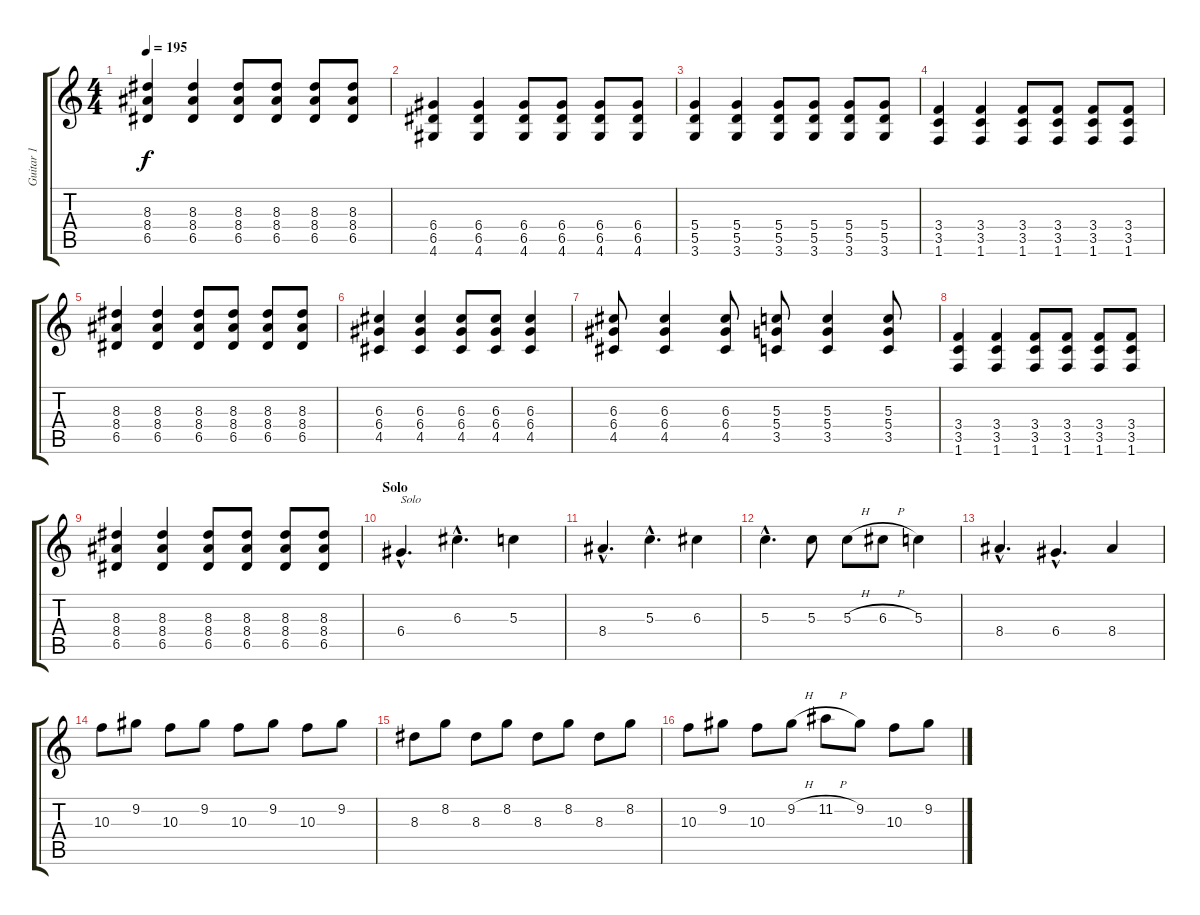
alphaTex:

\track ("Guitar 1" "Guitar 1") {instrument distortionguitar}
\staff {score tabs}
\tuning (E4 B3 G3 D3 A2 E2) {hide}
\ts (4 4)
\tempo 195
\clef g2
\ks c
(8.3 8.4 6.5).4{dy f} (8.3 8.4 6.5).4 (8.3 8.4 6.5).8 (8.3 8.4 6.5).8 (8.3 8.4 6.5).8 (8.3 8.4 6.5).8 |
(6.4 6.5 4.6).4 (6.4 6.5 4.6).4 (6.4 6.5 4.6).8 (6.4 6.5 4.6).8 (6.4 6.5 4.6).8 (6.4 6.5 4.6).8 |
(5.4 5.5 3.6).4 (5.4 5.5 3.6).4 (5.4 5.5 3.6).8 (5.4 5.5 3.6).8 (5.4 5.5 3.6).8 (5.4 5.5 3.6).8 |
(3.4 3.5 1.6).4 (3.4 3.5 1.6).4 (3.4 3.5 1.6).8 (3.4 3.5 1.6).8 (3.4 3.5 1.6).8 (3.4 3.5 1.6).8 |
(8.3 8.4 6.5).4 (8.3 8.4 6.5).4 (8.3 8.4 6.5).8 (8.3 8.4 6.5).8 (8.3 8.4 6.5).8 (8.3 8.4 6.5).8 |
(6.3 6.4 4.5).4 (6.3 6.4 4.5).4 (6.3 6.4 4.5).8 (6.3 6.4 4.5).8 (6.3 6.4 4.5).4 |
(6.3 6.4 4.5).8 (6.3 6.4 4.5).4 (6.3 6.4 4.5).8 (5.3 5.4 3.5).8 (5.3 5.4 3.5).4 (5.3 5.4 3.5).8 |
(3.4 3.5 1.6).4 (3.4 3.5 1.6).4 (3.4 3.5 1.6).8 (3.4 3.5 1.6).8 (3.4 3.5 1.6).8 (3.4 3.5 1.6).8 |
(8.3 8.4 6.5).4 (8.3 8.4 6.5).4 (8.3 8.4 6.5).8 (8.3 8.4 6.5).8 (8.3 8.4 6.5).8 (8.3 8.4 6.5).8 |
\section ("" "Solo")
6.4{hac}.4{d txt "Solo"} 6.3{hac}.4{d} 5.3.4 |
8.4{hac}.4{d} 5.3{hac}.4{d} 6.3.4 |
5.3{hac}.4{d} 5.3.8 5.3{h}.8 6.3{h}.8 5.3.4 |
8.4{hac}.4{d} 6.4{hac}.4{d} 8.4.4 |
10.3.8 9.2.8 10.3.8 9.2.8 10.3.8 9.2.8 10.3.8 9.2.8 |
8.3.8 8.2.8 8.3.8 8.2.8 8.3.8 8.2.8 8.3.8 8.2.8 |
10.3.8 9.2.8 10.3.8 9.2{h}.8 11.2{h}.8 9.2.8 10.3.8 9.2.8
